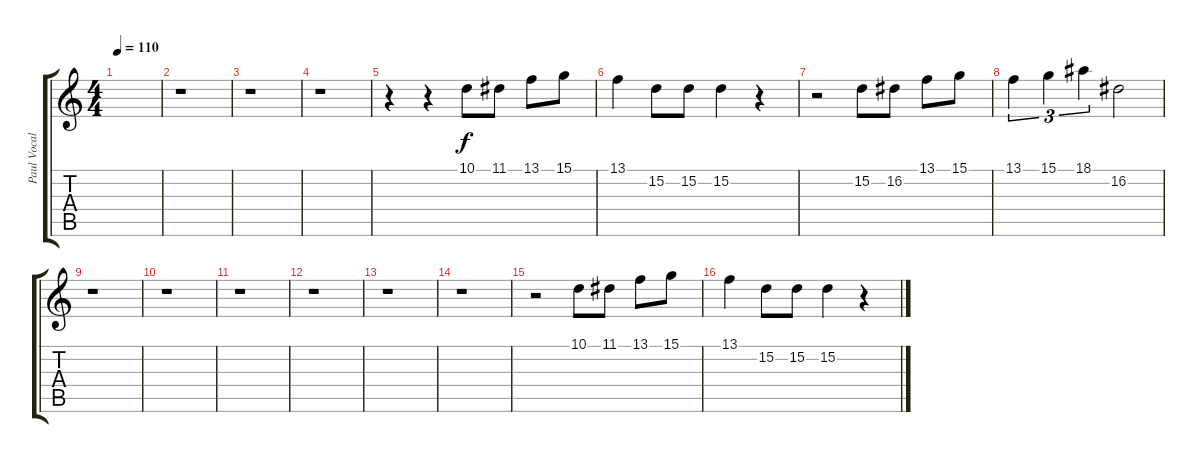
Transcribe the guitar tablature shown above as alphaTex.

\track ("Paul Vocal" "Paul Vocal") {instrument tenorsax}
\staff {score tabs}
\tuning (E4 B3 G3 D3 A2 E2) {hide}
\ts (4 4)
\tempo 110
\clef g2
\ks c
|
r.1 |
r.1 |
r.1 |
r.4 r.4 10.1.8 11.1.8 13.1.8 15.1.8 |
13.1.4 15.2.8 15.2.8 15.2.4 r.4 |
r.2 15.2.8 16.2.8 13.1.8 15.1.8 |
13.1.4{tu (3 2)} 15.1.4{tu (3 2)} 18.1.4{tu (3 2)} 16.2.2 |
r.1 |
r.1 |
r.1 |
r.1 |
r.1 |
r.1 |
r.2 10.1.8 11.1.8 13.1.8 15.1.8 |
13.1.4 15.2.8 15.2.8 15.2.4 r.4
